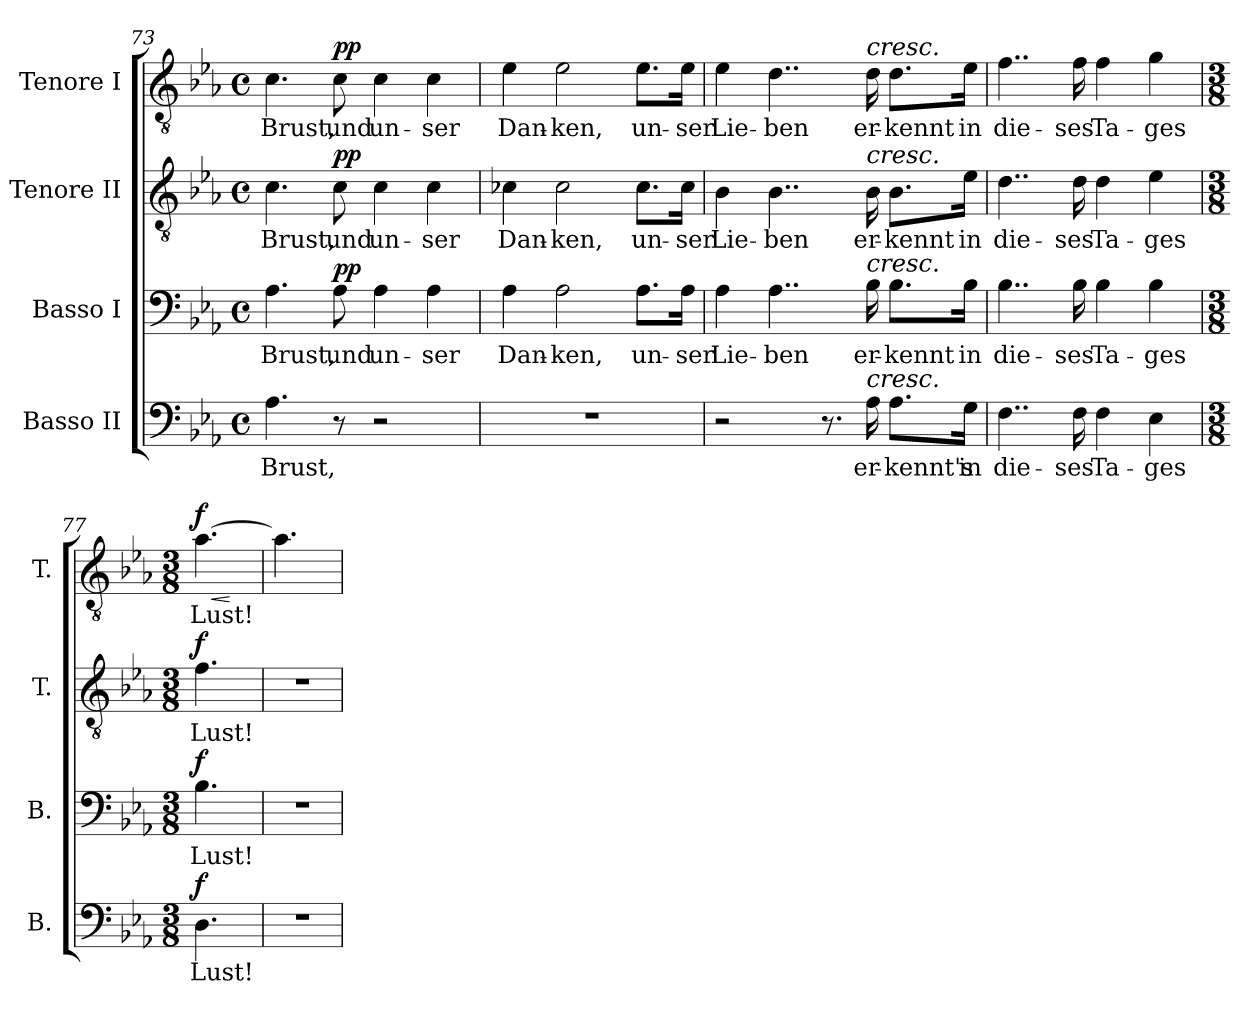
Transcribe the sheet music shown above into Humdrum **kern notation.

**kern	**text	**dynam	**kern	**text	**dynam	**kern	**text	**dynam	**kern	**text	**dynam
*part4	*part4	*part4	*part3	*part3	*part3	*part2	*part2	*part2	*part1	*part1	*part1
*staff4	*staff4	*staff4	*staff3	*staff3	*staff3	*staff2	*staff2	*staff2	*staff1	*staff1	*staff1
*I"Basso II	*	*	*I"Basso I	*	*	*I"Tenore II	*	*	*I"Tenore I	*	*
*I'B.	*	*	*I'B.	*	*	*I'T.	*	*	*I'T.	*	*
*clefF4	*	*	*clefF4	*	*	*clefGv2	*	*	*clefGv2	*	*
*	*	*	*	*	*	*ITrd7c12	*	*	*ITrd7c12	*	*
*k[b-e-a-]	*	*	*k[b-e-a-]	*	*	*k[b-e-a-]	*	*	*k[b-e-a-]	*	*
*E-:	*	*	*E-:	*	*	*E-:	*	*	*E-:	*	*
*M4/4	*	*	*M4/4	*	*	*M4/4	*	*	*M4/4	*	*
*met(c)	*	*	*met(c)	*	*	*met(c)	*	*	*met(c)	*	*
=73	=73	=73	=73	=73	=73	=73	=73	=73	=73	=73	=73
!	!LO:LY:b:color=#000000	!	!	!	!	!	!	!	!	!	!
!	!	!	!	!LO:LY:b:color=#000000	!	!	!	!	!	!	!
!	!	!	!	!	!	!	!LO:LY:b:color=#000000	!	!	!	!
!	!	!	!	!	!	!	!	!	!	!LO:LY:b:color=#000000	!
4.A-i\	Brust,	.	4.A-i\	Brust,	.	4.Ci\	Brust,	.	4.Ci\	Brust,	.
!	!	!	!	!LO:LY:b:color=#000000	!	!	!	!	!	!	!
!	!	!	!	!	!	!	!LO:LY:b:color=#000000	!	!	!	!
!	!	!	!	!	!	!	!	!	!	!LO:LY:b:color=#000000	!
8r	.	.	8A-i\	und	pp	8Ci\	und	pp	8Ci\	und	pp
!	!	!	!	!LO:LY:b:color=#000000	!	!	!	!	!	!	!
!	!	!	!	!	!	!	!LO:LY:b:color=#000000	!	!	!	!
!	!	!	!	!	!	!	!	!	!	!LO:LY:b:color=#000000	!
2r	.	.	4A-i\	un-	.	4Ci\	un-	.	4Ci\	un-	.
!	!	!	!	!LO:LY:b:color=#000000	!	!	!	!	!	!	!
!	!	!	!	!	!	!	!LO:LY:b:color=#000000	!	!	!	!
!	!	!	!	!	!	!	!	!	!	!LO:LY:b:color=#000000	!
.	.	.	4A-i\	-ser	.	4Ci\	-ser	.	4Ci\	-ser	.
=74	=74	=74	=74	=74	=74	=74	=74	=74	=74	=74	=74
!	!	!	!	!LO:LY:b:color=#000000	!	!	!	!	!	!	!
!	!	!	!	!	!	!	!LO:LY:b:color=#000000	!	!	!	!
!	!	!	!	!	!	!	!	!	!	!LO:LY:b:color=#000000	!
1r	.	.	4A-i\	Dan-	.	4C-Xi\	Dan-	.	4E-i\	Dan-	.
!	!	!	!	!LO:LY:b:color=#000000	!	!	!	!	!	!	!
!	!	!	!	!	!	!	!LO:LY:b:color=#000000	!	!	!	!
!	!	!	!	!	!	!	!	!	!	!LO:LY:b:color=#000000	!
.	.	.	2A-i\	-ken,	.	2C-i\	-ken,	.	2E-i\	-ken,	.
!	!	!	!	!LO:LY:b:color=#000000	!	!	!	!	!	!	!
!	!	!	!	!	!	!	!LO:LY:b:color=#000000	!	!	!	!
!	!	!	!	!	!	!	!	!	!	!LO:LY:b:color=#000000	!
.	.	.	8.A-i\L	un-	.	8.C-i\L	un-	.	8.E-i\L	un-	.
!	!	!	!	!LO:LY:b:color=#000000	!	!	!	!	!	!	!
!	!	!	!	!	!	!	!LO:LY:b:color=#000000	!	!	!	!
!	!	!	!	!	!	!	!	!	!	!LO:LY:b:color=#000000	!
.	.	.	16A-i\Jk	-ser	.	16C-i\Jk	-ser	.	16E-i\Jk	-ser	.
!!LO:LB:g=z
=75	=75	=75	=75	=75	=75	=75	=75	=75	=75	=75	=75
!	!	!	!	!LO:LY:b:color=#000000	!	!	!	!	!	!	!
!	!	!	!	!	!	!	!LO:LY:b:color=#000000	!	!	!	!
!	!	!	!	!	!	!	!	!	!	!LO:LY:b:color=#000000	!
2r	.	.	4A-i\	Lie-	.	4BB-i\	Lie-	.	4E-i\	Lie-	.
!	!	!	!	!LO:LY:b:color=#000000	!	!	!	!	!	!	!
!	!	!	!	!	!	!	!LO:LY:b:color=#000000	!	!	!	!
!	!	!	!	!	!	!	!	!	!	!LO:LY:b:color=#000000	!
.	.	.	4..A-i\	-ben	.	4..BB-i\	-ben	.	4..Di\	-ben	.
8.r	.	.	.	.	.	.	.	.	.	.	.
!	!LO:LY:b:color=#000000	!	!	!	!	!	!	!	!	!	!
!	!	!	!	!LO:LY:b:color=#000000	!	!	!	!	!	!	!
!	!	!	!	!	!	!	!LO:LY:b:color=#000000	!	!	!	!
!	!	!	!	!	!	!	!	!	!LO:TX:a:i:t=cresc.	!	!
!	!	!	!	!	!	!LO:TX:a:i:t=cresc.	!	!	!	!	!
!	!	!	!LO:TX:a:i:t=cresc.	!	!	!	!	!	!	!	!
!LO:TX:a:i:t=cresc.	!	!	!	!	!	!	!	!	!	!	!
!	!	!	!	!	!	!	!	!	!	!LO:LY:b:color=#000000	!
16A-i\	er-	.	16B-i\	er-	.	16BB-i\	er-	.	16Di\	er-	.
!	!LO:LY:b:color=#000000	!	!	!	!	!	!	!	!	!	!
!	!	!	!	!LO:LY:b:color=#000000	!	!	!	!	!	!	!
!	!	!	!	!	!	!	!LO:LY:b:color=#000000	!	!	!	!
!	!	!	!	!	!	!	!	!	!	!LO:LY:b:color=#000000	!
8.A-i\L	-kennt's	.	8.B-i\L	-kennt	.	8.BB-i\L	-kennt	.	8.Di\L	-kennt	.
!	!LO:LY:b:color=#000000	!	!	!	!	!	!	!	!	!	!
!	!	!	!	!LO:LY:b:color=#000000	!	!	!	!	!	!	!
!	!	!	!	!	!	!	!LO:LY:b:color=#000000	!	!	!	!
!	!	!	!	!	!	!	!	!	!	!LO:LY:b:color=#000000	!
16Gi\Jk	in	.	16B-i\Jk	in	.	16E-i\Jk	in	.	16E-i\Jk	in	.
=76	=76	=76	=76	=76	=76	=76	=76	=76	=76	=76	=76
!	!LO:LY:b:color=#000000	!	!	!	!	!	!	!	!	!	!
!	!	!	!	!LO:LY:b:color=#000000	!	!	!	!	!	!	!
!	!	!	!	!	!	!	!LO:LY:b:color=#000000	!	!	!	!
!	!	!	!	!	!	!	!	!	!	!LO:LY:b:color=#000000	!
4..Fi\	die-	.	4..B-i\	die-	.	4..Di\	die-	.	4..Fi\	die-	.
!	!LO:LY:b:color=#000000	!	!	!	!	!	!	!	!	!	!
!	!	!	!	!LO:LY:b:color=#000000	!	!	!	!	!	!	!
!	!	!	!	!	!	!	!LO:LY:b:color=#000000	!	!	!	!
!	!	!	!	!	!	!	!	!	!	!LO:LY:b:color=#000000	!
16Fi\	-ses	.	16B-i\	-ses	.	16Di\	-ses	.	16Fi\	-ses	.
!	!LO:LY:b:color=#000000	!	!	!	!	!	!	!	!	!	!
!	!	!	!	!LO:LY:b:color=#000000	!	!	!	!	!	!	!
!	!	!	!	!	!	!	!LO:LY:b:color=#000000	!	!	!	!
!	!	!	!	!	!	!	!	!	!	!LO:LY:b:color=#000000	!
4Fi\	Ta-	.	4B-i\	Ta-	.	4Di\	Ta-	.	4Fi\	Ta-	.
!	!LO:LY:b:color=#000000	!	!	!	!	!	!	!	!	!	!
!	!	!	!	!LO:LY:b:color=#000000	!	!	!	!	!	!	!
!	!	!	!	!	!	!	!LO:LY:b:color=#000000	!	!	!	!
!	!	!	!	!	!	!	!	!	!	!LO:LY:b:color=#000000	!
4E-i\	-ges	.	4B-i\	-ges	.	4E-i\	-ges	.	4Gi\	-ges	.
=77	=77	=77	=77	=77	=77	=77	=77	=77	=77	=77	=77
*M3/8	*	*	*M3/8	*	*	*M3/8	*	*	*M3/8	*	*
!	!LO:LY:b:color=#000000	!	!	!	!	!	!	!	!	!	!
!	!	!	!	!LO:LY:b:color=#000000	!	!	!	!	!	!	!
!	!	!	!	!	!	!	!LO:LY:b:color=#000000	!	!	!	!
!	!	!	!	!	!	!	!	!	!	!LO:LY:b:color=#000000	!LO:HP:b
4.Di\	Lust!	f	4.B-i\	Lust!	f	4.Fi\	Lust!	f	[4.A-i\	Lust!	< f
.	.	.	.	.	.	.	.	.	.	.	[
=78	=78	=78	=78	=78	=78	=78	=78	=78	=78	=78	=78
!LO:N:vis=1	!	!	!LO:N:vis=1	!	!	!LO:N:vis=1	!	!	!	!	!
4.r	.	.	4.r	.	.	4.r	.	.	4.A-i\]	.	.
=	=	=	=	=	=	=	=	=	=	=	=
*-	*-	*-	*-	*-	*-	*-	*-	*-	*-	*-	*-
